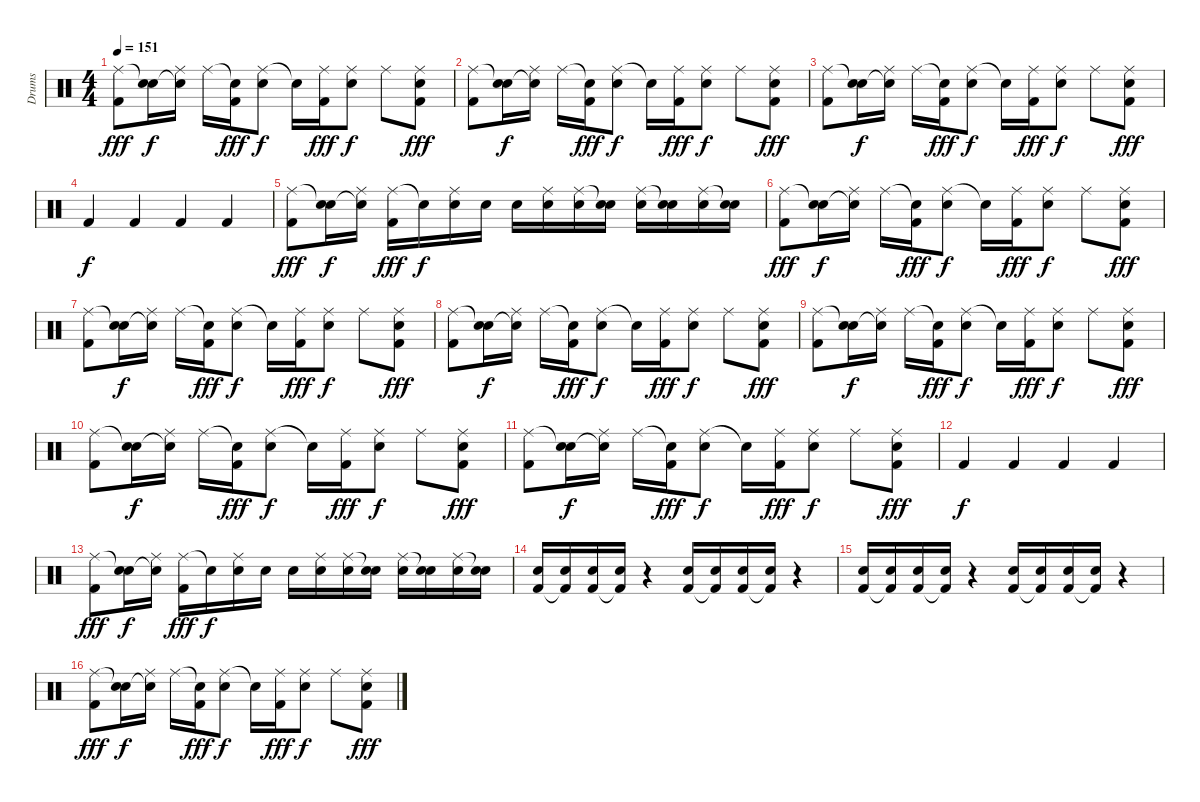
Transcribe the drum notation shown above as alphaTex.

\track ("Drums" "Drums") {instrument percussion}
\staff {score}
\articulation defaults
\ts (4 4)
\tempo 151
\clef neutral
\ks c
("Ride (middle)" "Kick (hit) 2").8{dy fff} ("Snare (hit)"{t} "Snare (hit) 2").16{dy f} ("Ride (middle)" "Electric Snare (hit)"{t}).16 "Ride (middle)".16 ("Snare (hit)"{t} "Kick (hit) 2").16{dy fff} ("Ride (middle)" "Snare (hit) 2").8{dy f} "Snare (hit)"{t}.16 ("Ride (middle)" "Kick (hit) 2").16{dy fff} ("Ride (middle)" "Snare (hit) 2").8{dy f} "Ride (middle)".8 ("Ride (middle)" "Snare (hit) 2" "Kick (hit) 2").8{dy fff} |
("Ride (middle)" "Kick (hit) 2").8 ("Snare (hit)"{t} "Snare (hit) 2").16{dy f} ("Ride (middle)" "Electric Snare (hit)"{t}).16 "Ride (middle)".16 ("Snare (hit)"{t} "Kick (hit) 2").16{dy fff} ("Ride (middle)" "Snare (hit) 2").8{dy f} "Snare (hit)"{t}.16 ("Ride (middle)" "Kick (hit) 2").16{dy fff} ("Ride (middle)" "Snare (hit) 2").8{dy f} "Ride (middle)".8 ("Ride (middle)" "Snare (hit) 2" "Kick (hit) 2").8{dy fff} |
("Ride (middle)" "Kick (hit) 2").8 ("Snare (hit)"{t} "Snare (hit) 2").16{dy f} ("Ride (middle)" "Electric Snare (hit)"{t}).16 "Ride (middle)".16 ("Snare (hit)"{t} "Kick (hit) 2").16{dy fff} ("Ride (middle)" "Snare (hit) 2").8{dy f} "Snare (hit)"{t}.16 ("Ride (middle)" "Kick (hit) 2").16{dy fff} ("Ride (middle)" "Snare (hit) 2").8{dy f} "Ride (middle)".8 ("Ride (middle)" "Snare (hit) 2" "Kick (hit) 2").8{dy fff} |
"Kick (hit) 2".4{dy f} "Kick (hit) 2".4 "Kick (hit) 2".4 "Kick (hit) 2".4 |
("Ride (middle)" "Kick (hit) 2").8{dy fff} ("Snare (hit)"{t} "Snare (hit) 2").16{dy f} ("Ride (middle)" "Electric Snare (hit)"{t}).16 ("Ride (middle)" "Kick (hit) 2").16{dy fff} "Snare (hit)"{t}.16{dy f} ("Ride (middle)" "Electric Snare (hit)").16 "Electric Snare (hit)".16 "Electric Snare (hit)".16 ("Ride (middle)" "Electric Snare (hit)").16 ("Ride (middle)" "Electric Snare (hit)").16 ("Snare (hit)"{t} "Electric Snare (hit)").16 ("Ride (middle)" "Electric Snare (hit)").16 ("Snare (hit)"{t} "Electric Snare (hit)").16 ("Ride (middle)" "Electric Snare (hit)").16 ("Snare (hit)"{t} "Electric Snare (hit)").16 |
("Ride (middle)" "Kick (hit) 2").8{dy fff} ("Snare (hit)"{t} "Snare (hit) 2").16{dy f} ("Ride (middle)" "Electric Snare (hit)"{t}).16 "Ride (middle)".16 ("Snare (hit)"{t} "Kick (hit) 2").16{dy fff} ("Ride (middle)" "Snare (hit) 2").8{dy f} "Snare (hit)"{t}.16 ("Ride (middle)" "Kick (hit) 2").16{dy fff} ("Ride (middle)" "Snare (hit) 2").8{dy f} "Ride (middle)".8 ("Ride (middle)" "Snare (hit) 2" "Kick (hit) 2").8{dy fff} |
("Ride (middle)" "Kick (hit) 2").8 ("Snare (hit)"{t} "Snare (hit) 2").16{dy f} ("Ride (middle)" "Electric Snare (hit)"{t}).16 "Ride (middle)".16 ("Snare (hit)"{t} "Kick (hit) 2").16{dy fff} ("Ride (middle)" "Snare (hit) 2").8{dy f} "Snare (hit)"{t}.16 ("Ride (middle)" "Kick (hit) 2").16{dy fff} ("Ride (middle)" "Snare (hit) 2").8{dy f} "Ride (middle)".8 ("Ride (middle)" "Snare (hit) 2" "Kick (hit) 2").8{dy fff} |
("Ride (middle)" "Kick (hit) 2").8 ("Snare (hit)"{t} "Snare (hit) 2").16{dy f} ("Ride (middle)" "Electric Snare (hit)"{t}).16 "Ride (middle)".16 ("Snare (hit)"{t} "Kick (hit) 2").16{dy fff} ("Ride (middle)" "Snare (hit) 2").8{dy f} "Snare (hit)"{t}.16 ("Ride (middle)" "Kick (hit) 2").16{dy fff} ("Ride (middle)" "Snare (hit) 2").8{dy f} "Ride (middle)".8 ("Ride (middle)" "Snare (hit) 2" "Kick (hit) 2").8{dy fff} |
("Ride (middle)" "Kick (hit) 2").8 ("Snare (hit)"{t} "Snare (hit) 2").16{dy f} ("Ride (middle)" "Electric Snare (hit)"{t}).16 "Ride (middle)".16 ("Snare (hit)"{t} "Kick (hit) 2").16{dy fff} ("Ride (middle)" "Snare (hit) 2").8{dy f} "Snare (hit)"{t}.16 ("Ride (middle)" "Kick (hit) 2").16{dy fff} ("Ride (middle)" "Snare (hit) 2").8{dy f} "Ride (middle)".8 ("Ride (middle)" "Snare (hit) 2" "Kick (hit) 2").8{dy fff} |
("Ride (middle)" "Kick (hit) 2").8 ("Snare (hit)"{t} "Snare (hit) 2").16{dy f} ("Ride (middle)" "Electric Snare (hit)"{t}).16 "Ride (middle)".16 ("Snare (hit)"{t} "Kick (hit) 2").16{dy fff} ("Ride (middle)" "Snare (hit) 2").8{dy f} "Snare (hit)"{t}.16 ("Ride (middle)" "Kick (hit) 2").16{dy fff} ("Ride (middle)" "Snare (hit) 2").8{dy f} "Ride (middle)".8 ("Ride (middle)" "Snare (hit) 2" "Kick (hit) 2").8{dy fff} |
("Ride (middle)" "Kick (hit) 2").8 ("Snare (hit)"{t} "Snare (hit) 2").16{dy f} ("Ride (middle)" "Electric Snare (hit)"{t}).16 "Ride (middle)".16 ("Snare (hit)"{t} "Kick (hit) 2").16{dy fff} ("Ride (middle)" "Snare (hit) 2").8{dy f} "Snare (hit)"{t}.16 ("Ride (middle)" "Kick (hit) 2").16{dy fff} ("Ride (middle)" "Snare (hit) 2").8{dy f} "Ride (middle)".8 ("Ride (middle)" "Snare (hit) 2" "Kick (hit) 2").8{dy fff} |
"Kick (hit) 2".4{dy f} "Kick (hit) 2".4 "Kick (hit) 2".4 "Kick (hit) 2".4 |
("Ride (middle)" "Kick (hit) 2").8{dy fff} ("Snare (hit)"{t} "Snare (hit) 2").16{dy f} ("Ride (middle)" "Electric Snare (hit)"{t}).16 ("Ride (middle)" "Kick (hit) 2").16{dy fff} "Snare (hit)"{t}.16{dy f} ("Ride (middle)" "Electric Snare (hit)").16 "Electric Snare (hit)".16 "Electric Snare (hit)".16 ("Ride (middle)" "Electric Snare (hit)").16 ("Ride (middle)" "Electric Snare (hit)").16 ("Snare (hit)"{t} "Electric Snare (hit)").16 ("Ride (middle)" "Electric Snare (hit)").16 ("Snare (hit)"{t} "Electric Snare (hit)").16 ("Ride (middle)" "Electric Snare (hit)").16 ("Snare (hit)"{t} "Electric Snare (hit)").16 |
("Snare (hit) 2" "Kick (hit) 2").16 ("Snare (hit) 2" "Kick (hit) 2"{t}).16 ("Snare (hit) 2" "Kick (hit) 2").16 ("Snare (hit) 2" "Kick (hit) 2"{t}).16 r.4 ("Snare (hit) 2" "Kick (hit) 2").16 ("Snare (hit) 2" "Kick (hit) 2"{t}).16 ("Snare (hit) 2" "Kick (hit) 2").16 ("Snare (hit) 2" "Kick (hit) 2"{t}).16 r.4 |
("Snare (hit) 2" "Kick (hit) 2").16 ("Snare (hit) 2" "Kick (hit) 2"{t}).16 ("Snare (hit) 2" "Kick (hit) 2").16 ("Snare (hit) 2" "Kick (hit) 2"{t}).16 r.4 ("Snare (hit) 2" "Kick (hit) 2").16 ("Snare (hit) 2" "Kick (hit) 2"{t}).16 ("Snare (hit) 2" "Kick (hit) 2").16 ("Snare (hit) 2" "Kick (hit) 2"{t}).16 r.4 |
("Ride (middle)" "Kick (hit) 2").8{dy fff} ("Snare (hit)"{t} "Snare (hit) 2").16{dy f} ("Ride (middle)" "Electric Snare (hit)"{t}).16 "Ride (middle)".16 ("Snare (hit)"{t} "Kick (hit) 2").16{dy fff} ("Ride (middle)" "Snare (hit) 2").8{dy f} "Snare (hit)"{t}.16 ("Ride (middle)" "Kick (hit) 2").16{dy fff} ("Ride (middle)" "Snare (hit) 2").8{dy f} "Ride (middle)".8 ("Ride (middle)" "Snare (hit) 2" "Kick (hit) 2").8{dy fff}
